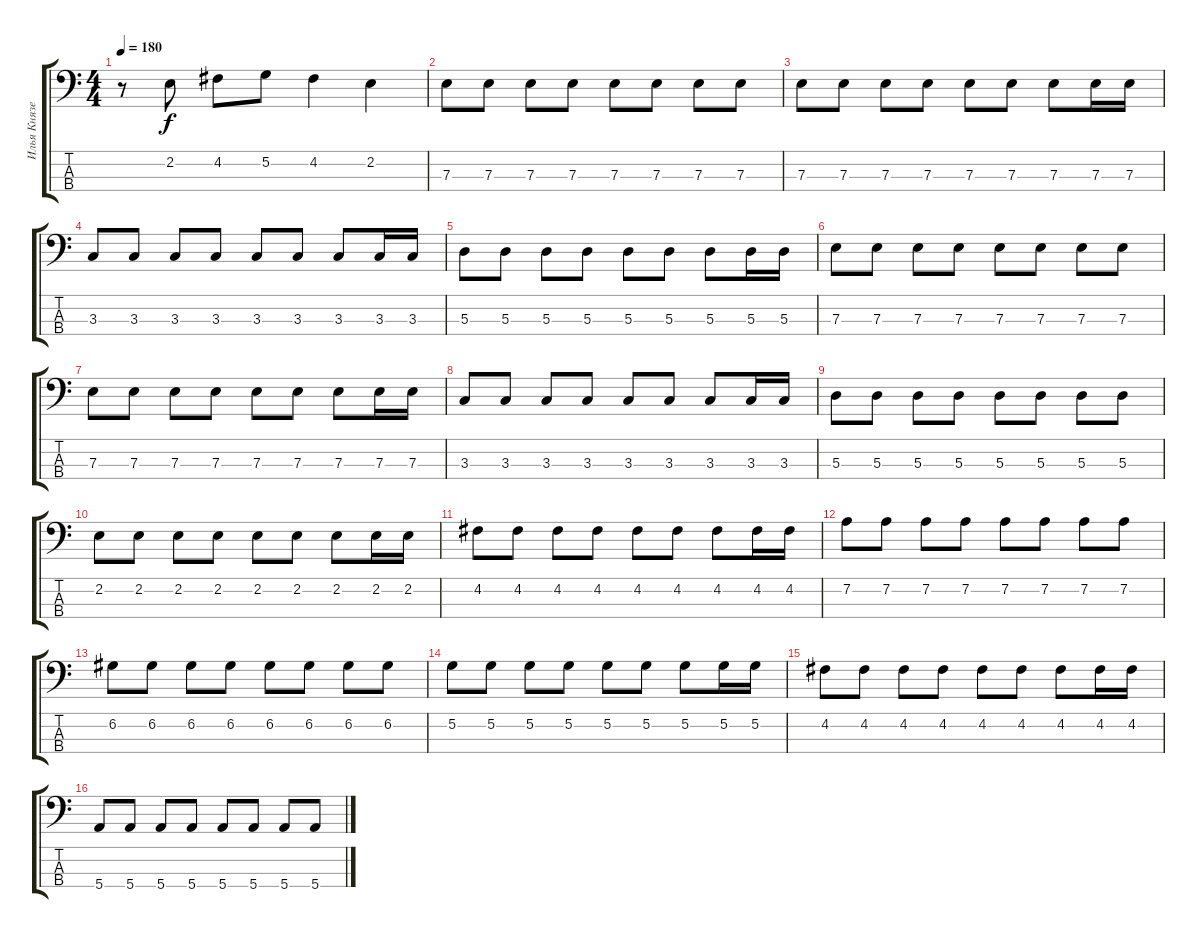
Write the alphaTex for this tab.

\track ("Илья Князев" "Илья Князе") {instrument electricbasspick}
\staff {score tabs}
\tuning (G2 D2 A1 E1) {hide}
\ts (4 4)
\tempo 180
\clef f4
\ks c
r.8{dy f} 2.2.8 4.2.8 5.2.8 4.2.4 2.2.4 |
7.3.8 7.3.8 7.3.8 7.3.8 7.3.8 7.3.8 7.3.8 7.3.8 |
7.3.8 7.3.8 7.3.8 7.3.8 7.3.8 7.3.8 7.3.8 7.3.16 7.3.16 |
3.3.8 3.3.8 3.3.8 3.3.8 3.3.8 3.3.8 3.3.8 3.3.16 3.3.16 |
5.3.8 5.3.8 5.3.8 5.3.8 5.3.8 5.3.8 5.3.8 5.3.16 5.3.16 |
7.3.8 7.3.8 7.3.8 7.3.8 7.3.8 7.3.8 7.3.8 7.3.8 |
7.3.8 7.3.8 7.3.8 7.3.8 7.3.8 7.3.8 7.3.8 7.3.16 7.3.16 |
3.3.8 3.3.8 3.3.8 3.3.8 3.3.8 3.3.8 3.3.8 3.3.16 3.3.16 |
5.3.8 5.3.8 5.3.8 5.3.8 5.3.8 5.3.8 5.3.8 5.3.8 |
2.2.8 2.2.8 2.2.8 2.2.8 2.2.8 2.2.8 2.2.8 2.2.16 2.2.16 |
4.2.8 4.2.8 4.2.8 4.2.8 4.2.8 4.2.8 4.2.8 4.2.16 4.2.16 |
7.2.8 7.2.8 7.2.8 7.2.8 7.2.8 7.2.8 7.2.8 7.2.8 |
6.2.8 6.2.8 6.2.8 6.2.8 6.2.8 6.2.8 6.2.8 6.2.8 |
5.2.8 5.2.8 5.2.8 5.2.8 5.2.8 5.2.8 5.2.8 5.2.16 5.2.16 |
4.2.8 4.2.8 4.2.8 4.2.8 4.2.8 4.2.8 4.2.8 4.2.16 4.2.16 |
5.4.8 5.4.8 5.4.8 5.4.8 5.4.8 5.4.8 5.4.8 5.4.8
